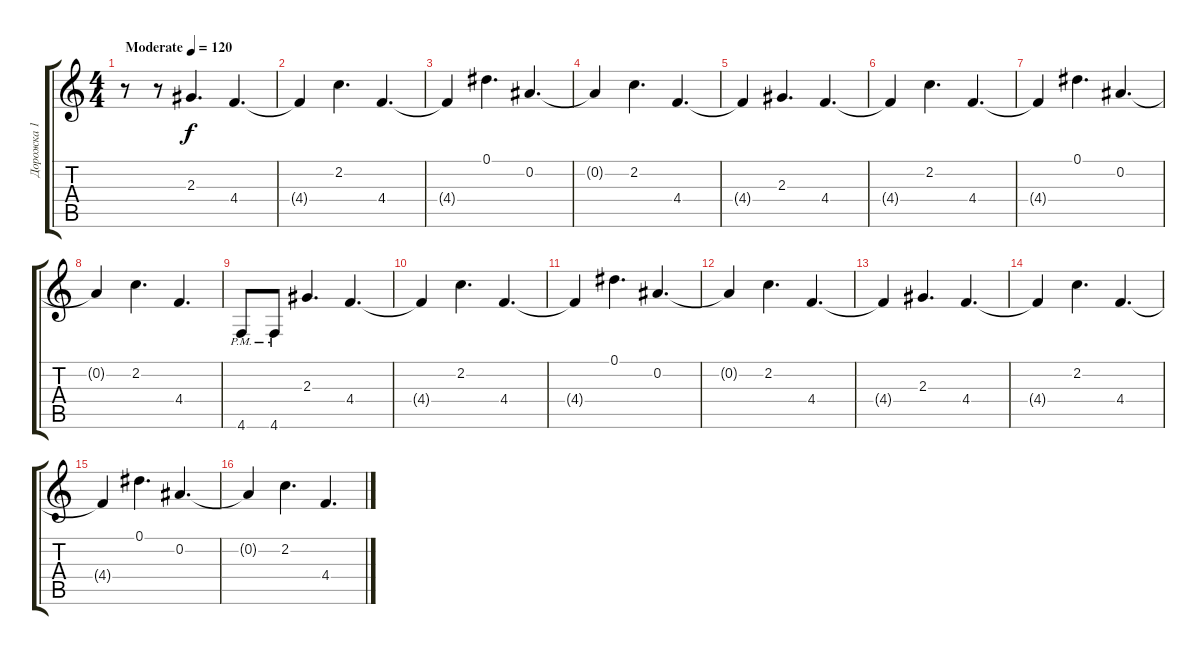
\track ("Дорожка 1" "Дорожка 1") {instrument distortionguitar}
\staff {score tabs}
\tuning (Eb4 Bb3 Gb3 Db3 Ab2 Db2) {hide}
\ts (4 4)
\tempo (120 "Moderate")
\clef g2
\ks c
r.8{dy f instrument distortionguitar} r.8 2.3.4{d} 4.4.4{d} |
4.4{t}.4 2.2.4{d} 4.4.4{d} |
4.4{t}.4 0.1.4{d} 0.2.4{d} |
0.2{t}.4 2.2.4{d} 4.4.4{d} |
4.4{t}.4 2.3.4{d} 4.4.4{d} |
4.4{t}.4 2.2.4{d} 4.4.4{d} |
4.4{t}.4 0.1.4{d} 0.2.4{d} |
0.2{t}.4 2.2.4{d} 4.4.4{d} |
4.6{pm}.8 4.6{pm}.8 2.3.4{d} 4.4.4{d} |
4.4{t}.4 2.2.4{d} 4.4.4{d} |
4.4{t}.4 0.1.4{d} 0.2.4{d} |
0.2{t}.4 2.2.4{d} 4.4.4{d} |
4.4{t}.4 2.3.4{d} 4.4.4{d} |
4.4{t}.4 2.2.4{d} 4.4.4{d} |
4.4{t}.4 0.1.4{d} 0.2.4{d} |
0.2{t}.4 2.2.4{d} 4.4.4{d}
